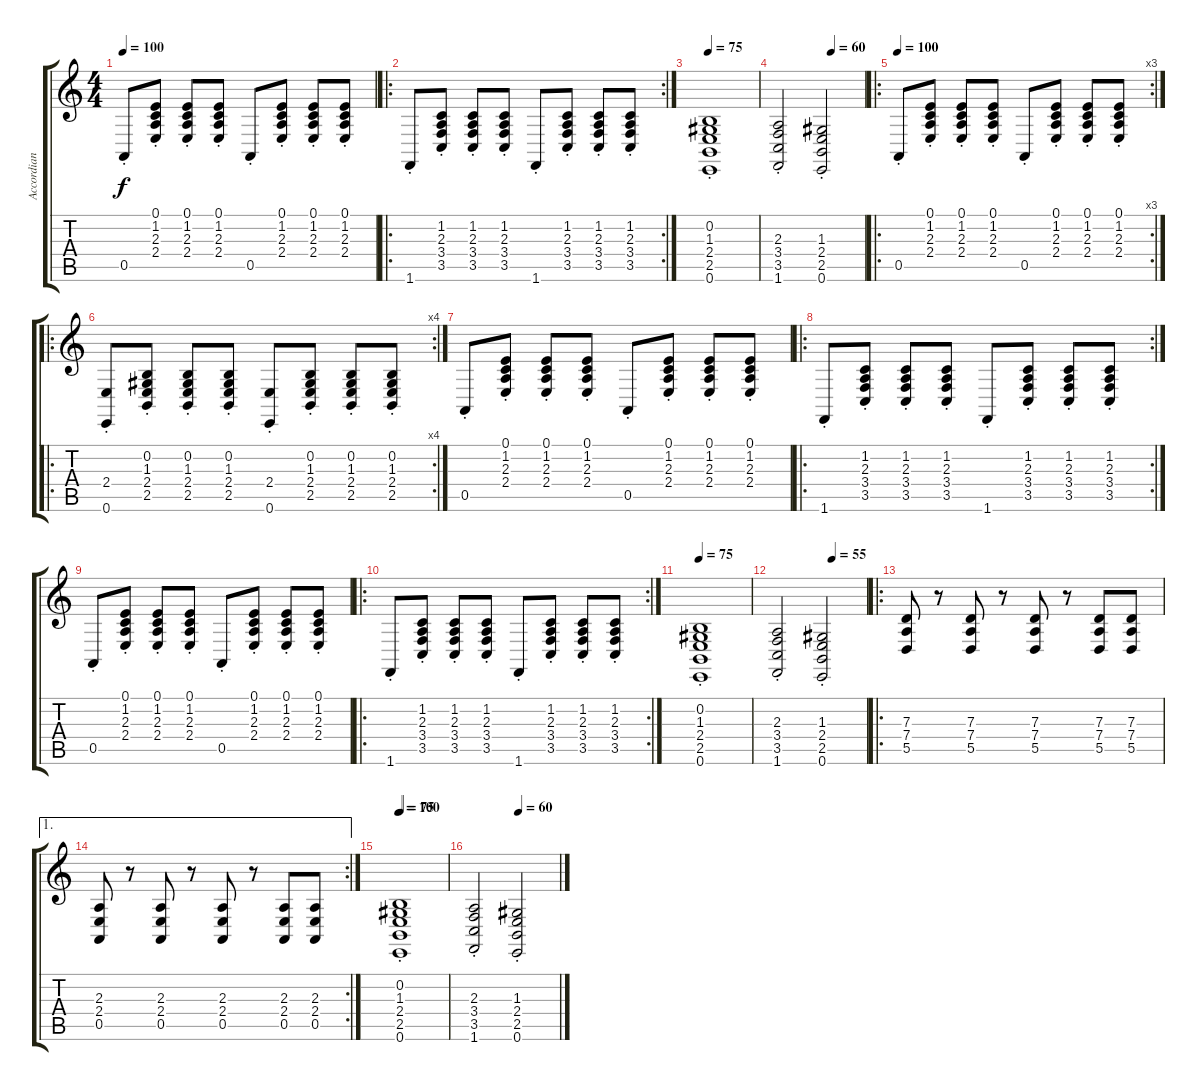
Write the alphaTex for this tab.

\track ("Accordian" "Accordian") {instrument accordion}
\staff {score tabs}
\tuning (E4 B3 G3 D3 A2 E2) {hide}
\ts (4 4)
\tempo 100
\clef g2
\ks c
0.5{st}.8{dy f} (0.1{st} 1.2{st} 2.3{st} 2.4{st}).8 (0.1{st} 1.2{st} 2.3{st} 2.4{st}).8 (0.1{st} 1.2{st} 2.3{st} 2.4{st}).8 0.5{st}.8 (0.1{st} 1.2{st} 2.3{st} 2.4{st}).8 (0.1{st} 1.2{st} 2.3{st} 2.4{st}).8 (0.1{st} 1.2{st} 2.3{st} 2.4{st}).8 |
\ro
\rc 2
1.6{st}.8 (1.2{st} 2.3{st} 3.4{st} 3.5{st}).8 (1.2{st} 2.3{st} 3.4{st} 3.5{st}).8 (1.2{st} 2.3{st} 3.4{st} 3.5{st}).8 1.6{st}.8 (1.2{st} 2.3{st} 3.4{st} 3.5{st}).8 (1.2{st} 2.3{st} 3.4{st} 3.5{st}).8 (1.2{st} 2.3{st} 3.4{st} 3.5{st}).8 |
\tempo 75
(0.2 1.3 2.4 2.5 0.6{st}).1 |
\tempo (60 0.625)
(2.3 3.4 3.5 1.6{st}).2 (1.3 2.4 2.5 0.6{st}).2 |
\ro
\rc 3
\tempo 100
0.5{st}.8 (0.1{st} 1.2{st} 2.3{st} 2.4{st}).8 (0.1{st} 1.2{st} 2.3{st} 2.4{st}).8 (0.1{st} 1.2{st} 2.3{st} 2.4{st}).8 0.5{st}.8 (0.1{st} 1.2{st} 2.3{st} 2.4{st}).8 (0.1{st} 1.2{st} 2.3{st} 2.4{st}).8 (0.1{st} 1.2{st} 2.3{st} 2.4{st}).8 |
\ro
\rc 4
(2.4 0.6{st}).8 (0.2{st} 1.3{st} 2.4{st} 2.5{st}).8 (0.2{st} 1.3{st} 2.4{st} 2.5{st}).8 (0.2{st} 1.3{st} 2.4{st} 2.5{st}).8 (2.4 0.6{st}).8 (0.2{st} 1.3{st} 2.4{st} 2.5{st}).8 (0.2{st} 1.3{st} 2.4{st} 2.5{st}).8 (0.2{st} 1.3{st} 2.4{st} 2.5{st}).8 |
0.5{st}.8 (0.1{st} 1.2{st} 2.3{st} 2.4{st}).8 (0.1{st} 1.2{st} 2.3{st} 2.4{st}).8 (0.1{st} 1.2{st} 2.3{st} 2.4{st}).8 0.5{st}.8 (0.1{st} 1.2{st} 2.3{st} 2.4{st}).8 (0.1{st} 1.2{st} 2.3{st} 2.4{st}).8 (0.1{st} 1.2{st} 2.3{st} 2.4{st}).8 |
\ro
\rc 2
1.6{st}.8 (1.2{st} 2.3{st} 3.4{st} 3.5{st}).8 (1.2{st} 2.3{st} 3.4{st} 3.5{st}).8 (1.2{st} 2.3{st} 3.4{st} 3.5{st}).8 1.6{st}.8 (1.2{st} 2.3{st} 3.4{st} 3.5{st}).8 (1.2{st} 2.3{st} 3.4{st} 3.5{st}).8 (1.2{st} 2.3{st} 3.4{st} 3.5{st}).8 |
0.5{st}.8 (0.1{st} 1.2{st} 2.3{st} 2.4{st}).8 (0.1{st} 1.2{st} 2.3{st} 2.4{st}).8 (0.1{st} 1.2{st} 2.3{st} 2.4{st}).8 0.5{st}.8 (0.1{st} 1.2{st} 2.3{st} 2.4{st}).8 (0.1{st} 1.2{st} 2.3{st} 2.4{st}).8 (0.1{st} 1.2{st} 2.3{st} 2.4{st}).8 |
\ro
\rc 2
1.6{st}.8 (1.2{st} 2.3{st} 3.4{st} 3.5{st}).8 (1.2{st} 2.3{st} 3.4{st} 3.5{st}).8 (1.2{st} 2.3{st} 3.4{st} 3.5{st}).8 1.6{st}.8 (1.2{st} 2.3{st} 3.4{st} 3.5{st}).8 (1.2{st} 2.3{st} 3.4{st} 3.5{st}).8 (1.2{st} 2.3{st} 3.4{st} 3.5{st}).8 |
\tempo 75
(0.2 1.3 2.4 2.5 0.6{st}).1 |
\tempo (55 0.625)
(2.3 3.4 3.5 1.6{st}).2 (1.3 2.4 2.5 0.6{st}).2 |
\ro
(7.3 7.4 5.5).8 r.8 (7.3 7.4 5.5).8 r.8 (7.3 7.4 5.5).8 r.8 (7.3 7.4 5.5).8 (7.3 7.4 5.5).8 |
\ae 1
\rc 2
(2.3 2.4 0.5).8 r.8 (2.3 2.4 0.5).8 r.8 (2.3 2.4 0.5).8 r.8 (2.3 2.4 0.5).8 (2.3 2.4 0.5).8 |
\tempo 100
\tempo (75 0.03125)
(0.2 1.3 2.4 2.5 0.6{st}).1 |
\tempo (60 0.53125)
(2.3 3.4 3.5 1.6{st}).2 (1.3 2.4 2.5 0.6{st}).2
